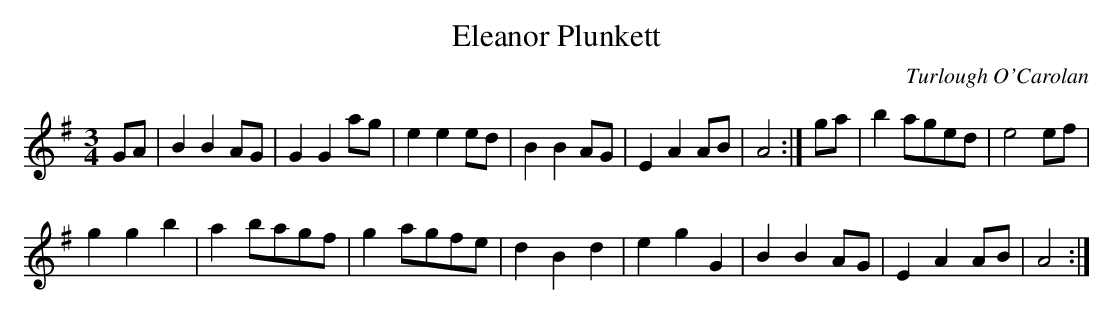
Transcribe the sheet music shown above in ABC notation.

X:1
T:Eleanor Plunkett
C:Turlough O'Carolan
M:3/4
L:1/4
K:G
G/A/|B B A/G/|G G a/g/|e e e/d/|B B A/G/|\
E A A/B/|A2:|]g/a/|b a/g/e/d/|e2 e/f/|
g g b|a b/a/g/f/|g a/g/f/e/|d B d|\
e g G|B B A/G/|E A A/B/|A2:|]
